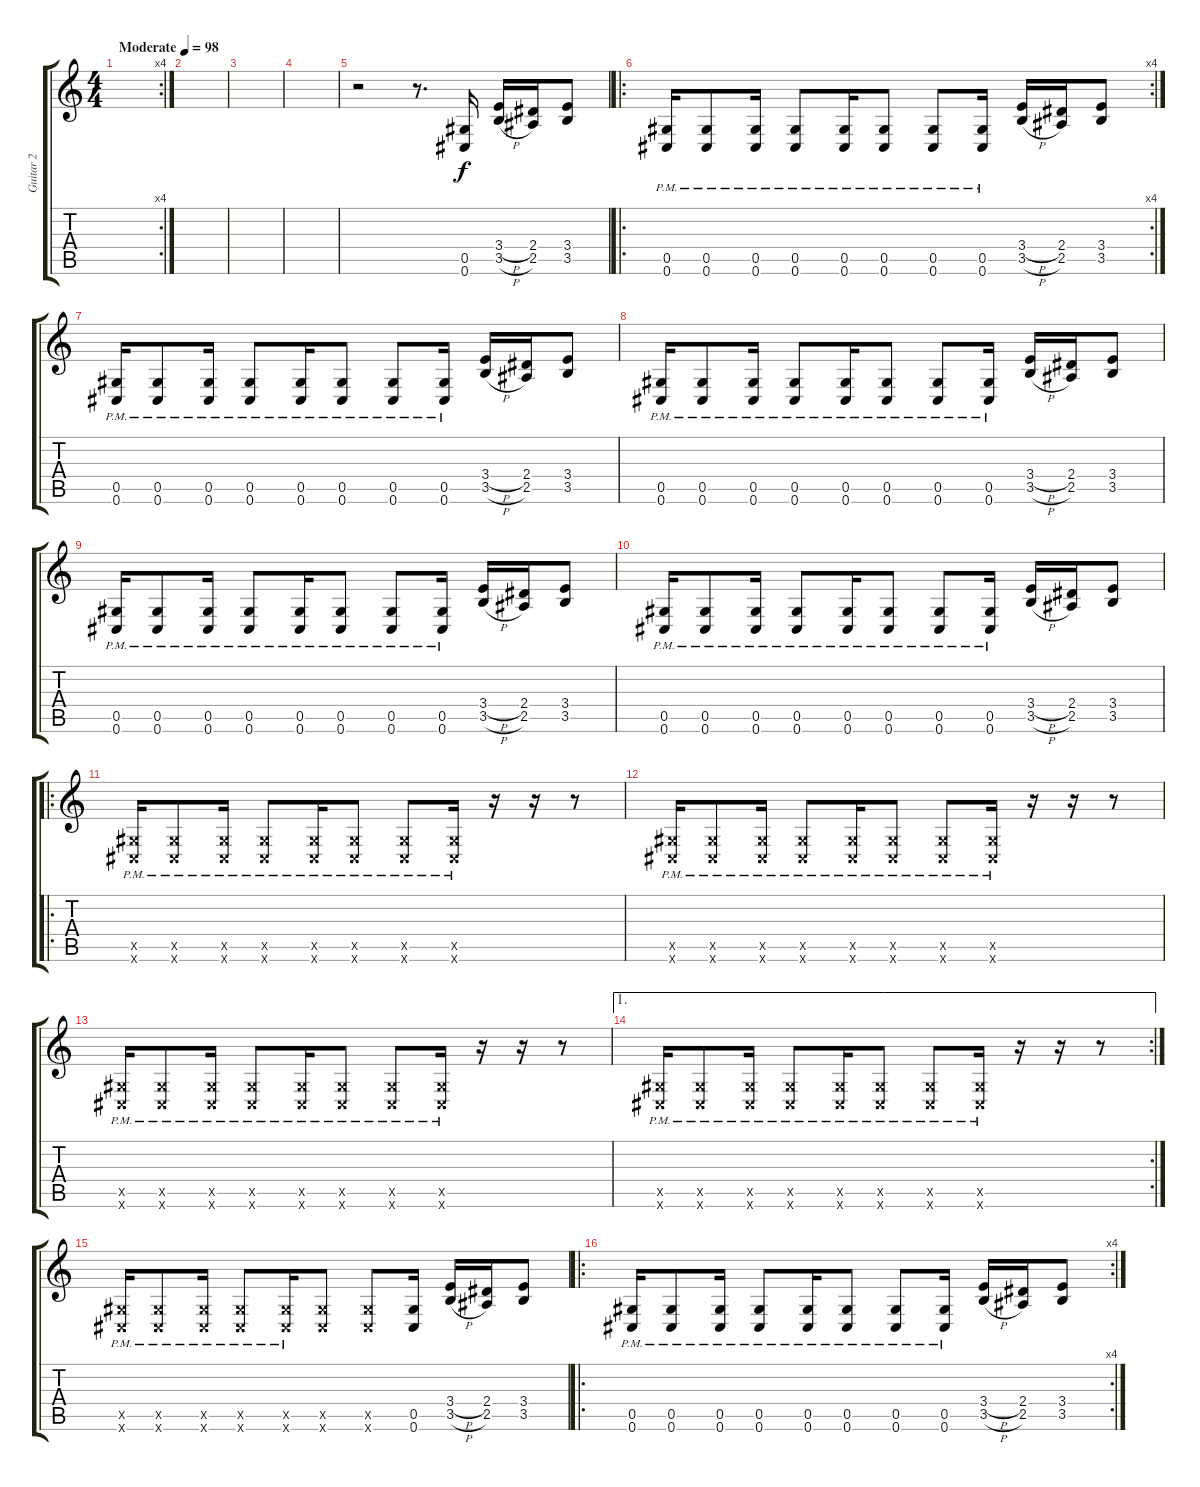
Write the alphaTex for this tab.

\track ("Guitar 2" "Guitar 2") {instrument distortionguitar}
\staff {score tabs}
\tuning (Eb4 Bb3 Gb3 Db3 Ab2 Db2) {hide}
\rc 4
\ts (4 4)
\tempo (98 "Moderate")
\clef g2
\ks c
|
|
|
|
r.2 r.8{d} (0.5 0.6).16{instrument distortionguitar} (3.4{h} 3.5{h}).16 (2.4 2.5).16 (3.4 3.5).8 |
\ro
\rc 4
(0.5{pm} 0.6{pm}).16 (0.5{pm} 0.6{pm}).8 (0.5{pm} 0.6{pm}).16 (0.5{pm} 0.6{pm}).8 (0.5{pm} 0.6{pm}).16 (0.5{pm} 0.6{pm}).8 (0.5{pm} 0.6{pm}).8 (0.5{pm} 0.6{pm}).16 (3.4{h} 3.5{h}).16 (2.4 2.5).16 (3.4 3.5).8 |
(0.5{pm} 0.6{pm}).16 (0.5{pm} 0.6{pm}).8 (0.5{pm} 0.6{pm}).16 (0.5{pm} 0.6{pm}).8 (0.5{pm} 0.6{pm}).16 (0.5{pm} 0.6{pm}).8 (0.5{pm} 0.6{pm}).8 (0.5{pm} 0.6{pm}).16 (3.4{h} 3.5{h}).16 (2.4 2.5).16 (3.4 3.5).8 |
(0.5{pm} 0.6{pm}).16 (0.5{pm} 0.6{pm}).8 (0.5{pm} 0.6{pm}).16 (0.5{pm} 0.6{pm}).8 (0.5{pm} 0.6{pm}).16 (0.5{pm} 0.6{pm}).8 (0.5{pm} 0.6{pm}).8 (0.5{pm} 0.6{pm}).16 (3.4{h} 3.5{h}).16 (2.4 2.5).16 (3.4 3.5).8 |
(0.5{pm} 0.6{pm}).16 (0.5{pm} 0.6{pm}).8 (0.5{pm} 0.6{pm}).16 (0.5{pm} 0.6{pm}).8 (0.5{pm} 0.6{pm}).16 (0.5{pm} 0.6{pm}).8 (0.5{pm} 0.6{pm}).8 (0.5{pm} 0.6{pm}).16 (3.4{h} 3.5{h}).16 (2.4 2.5).16 (3.4 3.5).8 |
(0.5{pm} 0.6{pm}).16 (0.5{pm} 0.6{pm}).8 (0.5{pm} 0.6{pm}).16 (0.5{pm} 0.6{pm}).8 (0.5{pm} 0.6{pm}).16 (0.5{pm} 0.6{pm}).8 (0.5{pm} 0.6{pm}).8 (0.5{pm} 0.6{pm}).16 (3.4{h} 3.5{h}).16 (2.4 2.5).16 (3.4 3.5).8 |
\ro
(0.5{pm x} 0.6{pm x}).16 (0.5{pm x} 0.6{pm x}).8 (0.5{pm x} 0.6{pm x}).16 (0.5{pm x} 0.6{pm x}).8 (0.5{pm x} 0.6{pm x}).16 (0.5{pm x} 0.6{pm x}).8 (0.5{pm x} 0.6{pm x}).8 (0.5{pm x} 0.6{pm x}).16 r.16 r.16 r.8 |
(0.5{pm x} 0.6{pm x}).16 (0.5{pm x} 0.6{pm x}).8 (0.5{pm x} 0.6{pm x}).16 (0.5{pm x} 0.6{pm x}).8 (0.5{pm x} 0.6{pm x}).16 (0.5{pm x} 0.6{pm x}).8 (0.5{pm x} 0.6{pm x}).8 (0.5{pm x} 0.6{pm x}).16 r.16 r.16 r.8 |
(0.5{pm x} 0.6{pm x}).16 (0.5{pm x} 0.6{pm x}).8 (0.5{pm x} 0.6{pm x}).16 (0.5{pm x} 0.6{pm x}).8 (0.5{pm x} 0.6{pm x}).16 (0.5{pm x} 0.6{pm x}).8 (0.5{pm x} 0.6{pm x}).8 (0.5{pm x} 0.6{pm x}).16 r.16 r.16 r.8 |
\ae 1
\rc 2
(0.5{pm x} 0.6{pm x}).16 (0.5{pm x} 0.6{pm x}).8 (0.5{pm x} 0.6{pm x}).16 (0.5{pm x} 0.6{pm x}).8 (0.5{pm x} 0.6{pm x}).16 (0.5{pm x} 0.6{pm x}).8 (0.5{pm x} 0.6{pm x}).8 (0.5{pm x} 0.6{pm x}).16 r.16 r.16 r.8 |
(0.5{x} 0.6{pm x}).16 (0.5{x} 0.6{pm x}).8 (0.5{x} 0.6{pm x}).16 (0.5{x} 0.6{pm x}).8 (0.5{x} 0.6{pm x}).16 (0.5{x} 0.6{x}).8 (0.5{x} 0.6{x}).8 (0.5 0.6).16{instrument distortionguitar} (3.4{h} 3.5{h}).16 (2.4 2.5).16 (3.4 3.5).8 |
\ro
\rc 4
(0.5{pm} 0.6{pm}).16 (0.5{pm} 0.6{pm}).8 (0.5{pm} 0.6{pm}).16 (0.5{pm} 0.6{pm}).8 (0.5{pm} 0.6{pm}).16 (0.5{pm} 0.6{pm}).8 (0.5{pm} 0.6{pm}).8 (0.5{pm} 0.6{pm}).16 (3.4{h} 3.5{h}).16 (2.4 2.5).16 (3.4 3.5).8
